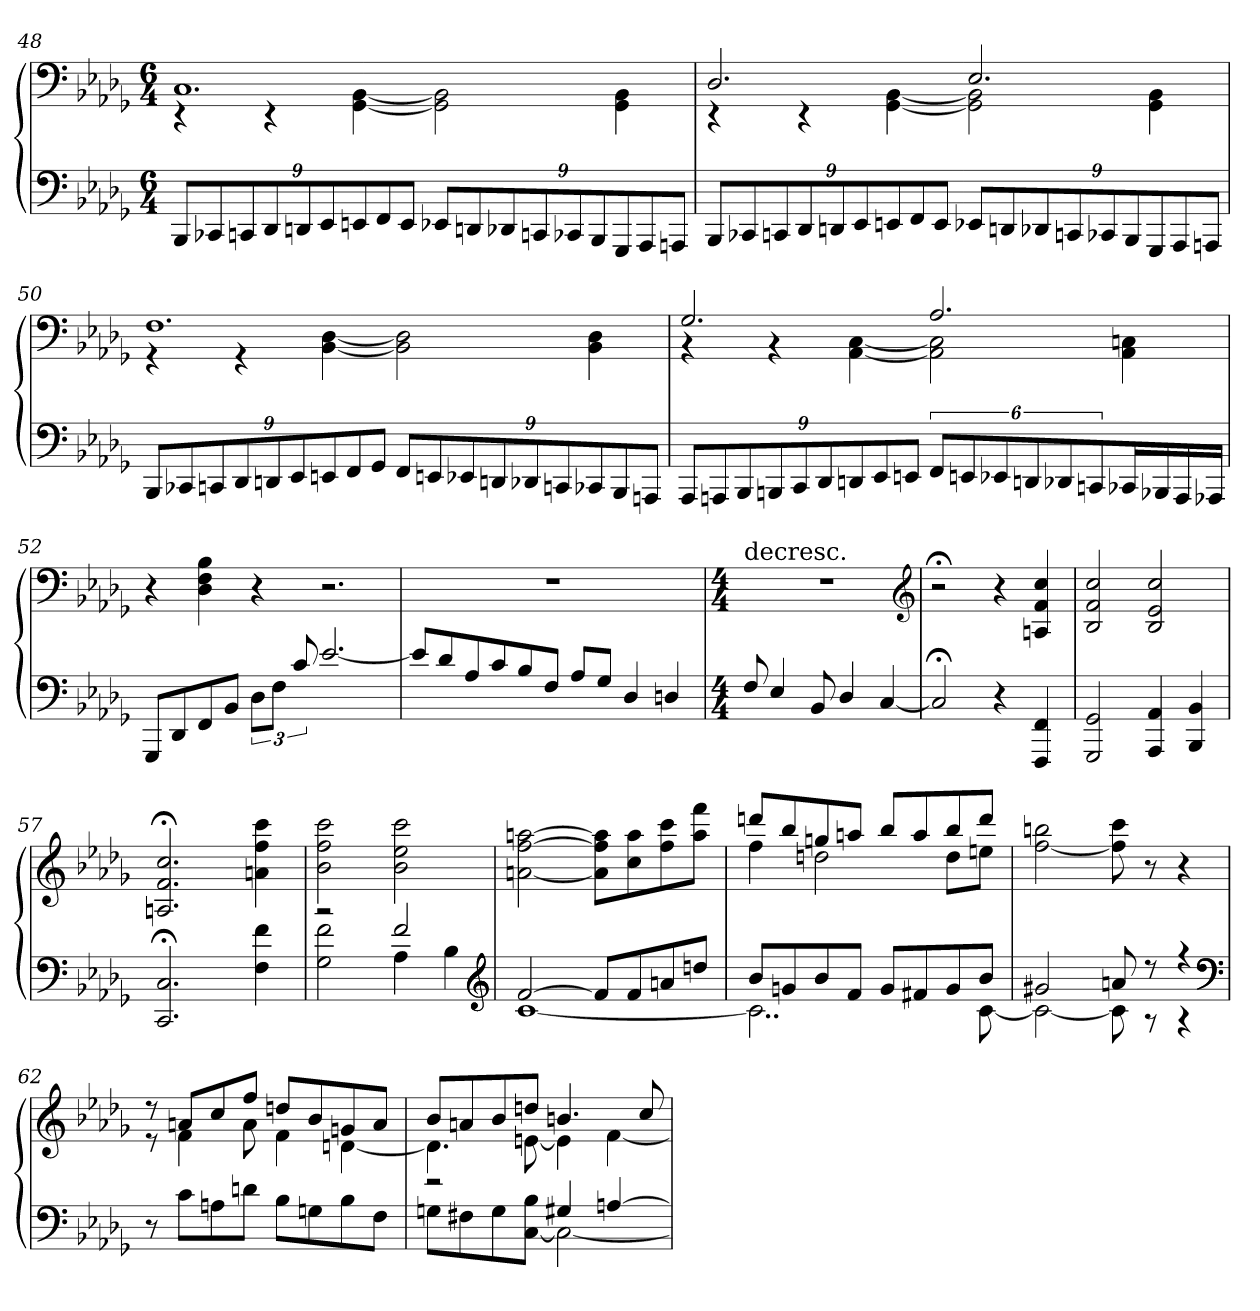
**kern	**kern
*part1	*part1
*staff2	*staff1
*clefF4	*clefF4
*k[b-e-a-d-g-]	*k[b-e-a-d-g-]
*M6/4	*M6/4
=48	=48
*	*^
12BBB-/L	1.C	4r
12CC-X/	.	.
12CCn/	.	.
12DD-/	.	4r
12DDn/	.	.
12EE-/	.	.
12EEn/	.	[4GG-\ [4BB-\
12FF/	.	.
12EE/J	.	.
12EE-X/L	.	2GG-]\ 2BB-]\
12DDn/	.	.
12DD-X/	.	.
12CCn/	.	.
12CC-X/	.	.
12BBB-/	.	.
12GGG-/	.	4GG-\ 4BB-\
12AAA-/	.	.
12AAAn/J	.	.
=49	=49	=49
12BBB-/L	2.D-/	4r
12CC-X/	.	.
12CCn/	.	.
12DD-/	.	4r
12DDn/	.	.
12EE-/	.	.
12EEn/	.	[4GG-\ [4BB-\
12FF/	.	.
12EE/J	.	.
12EE-X/L	2.E-/	2GG-]\ 2BB-]\
12DDn/	.	.
12DD-X/	.	.
12CCn/	.	.
12CC-X/	.	.
12BBB-/	.	.
12GGG-/	.	4GG-\ 4BB-\
12AAA-/	.	.
12AAAn/J	.	.
=50	=50	=50
12BBB-/L	1.F	4r
12CC-X/	.	.
12CCn/	.	.
12DD-/	.	4r
12DDn/	.	.
12EE-/	.	.
12EEn/	.	[4BB-\ [4D-\
12FF/	.	.
12GG-/J	.	.
12FF/L	.	2BB-]\ 2D-]\
12EEn/	.	.
12EE-X/	.	.
12DDn/	.	.
12DD-X/	.	.
12CCn/	.	.
12CC-X/	.	4BB-\ 4D-\
12BBB-/	.	.
12AAAn/J	.	.
=51	=51	=51
12AAA-/L	2.G-/	4r
12AAAn/	.	.
12BBB-/	.	.
12BBBn/	.	4r
12CC/	.	.
12DD-/	.	.
12DDn/	.	[4AA-\ [4C\
12EE-/	.	.
12EEn/J	.	.
12FF/L	2.A-/	2AA-]\ 2C]\
12EEn/	.	.
12EE-X/	.	.
12DDn/	.	.
12DD-X/	.	.
12CCn/	.	.
16CC-X/L	.	4AA-\ 4Cn\
16BBB-X/	.	.
16AAA/	.	.
16AAA-X/JJ	.	.
*	*v	*v
=52	=52
8GGG-/L	4r
8DD-/	.
8FF/	4D-\ 4F\ 4B-\
8BB-/J	.
12D-\L	4r
12F\J	.
12c/	.
[2.e-/	2.r
=53	=53
8e-/L]	1.r
8d-/	.
8A-/	.
8c/	.
8B-/	.
8F/J	.
8A-/L	.
8G-/J	.
4D-/	.
4Dn/	.
=54	=54
*M4/4	*M4/4
!	!LO:TX:t=decresc.
8F/	1r
4E-/	.
8BB-/	.
4D-/	.
[4C/	.
*	*clefG2
=55	=55
*	*MM72
2C;</]	2r;<
4r	4r
4FFF/ 4FF/	4An/ 4f/ 4cc/
=56	=56
2GGG-/ 2GG-/	2B-/ 2f/ 2cc/
4AAA-/ 4AA-/	2B-/ 2e-/ 2cc/
4BBB-/ 4BB-/	.
=57	=57
2.CC;</ 2.C;</	2.An;</ 2.f;</ 2.cc;</
4F\ 4f\	4an\ 4ff\ 4ccc\
=58	=58
*^	*
2r	2G-\ 2f\	2b-\ 2ff\ 2ccc\
2f/	4A-\	2b-\ 2ee-\ 2ccc\
.	4B-\	.
*clefG2	*	*
=59	=59	=59
*	*	*MM116
[2f/	[1c	[2an\ [2ff\ [2aan\
8f/L]	.	8a]\ 8ff]\ 8aa]\L
8f/	.	8cc\ 8aa\
8an/	.	8ff\ 8ccc\
8ddn/J	.	8aa\ 8fff\J
=60	=60	=60
*	*	*^
8b-/L	2..c\]	8dddn/L	4ff\
8gn/	.	8bb-/	.
8b-/	.	8ggn/	2ddn\
8f/J	.	8aan/J	.
8g/L	.	8bb-/L	.
8f#X/	.	8aa/	.
8g/	.	8bb-/	8dd\L
8b-/J	[8c\	8ddd/J	8een\J
*	*	*v	*v
=61	=61	=61
2g#X/	2c\_	[2ff\ 2bbn\
8an/	8c\]	8ff]\ 8ccc\
8r	8r	8r
4r	4r	4r
*v	*v	*
*clefF4	*
=62	=62
*	*^
8r	8r	8r
8c\L	8an/L	4f\
8An\	8cc/	.
8dn\J	8ff/J	8a\
8B-\L	8ddn/L	4f\
8Gn\	8b-/	.
8B-\	8gn/	[4dn\
8F\J	8a/J	.
=63	=63	=63
*^	*	*
2r	8Gn\L	8b-/L	4.d\]
.	8F#X\	8an/	.
.	8G\	8b-/	.
.	[8C\ 8B-\J	8ddn/J	[8en\
4G#X/	2C\_	4.bn/	4e\]
[4An/	.	.	[4f\
.	.	8cc/	.
*v	*v	*	*
*	*v	*v
=	=
*-	*-
